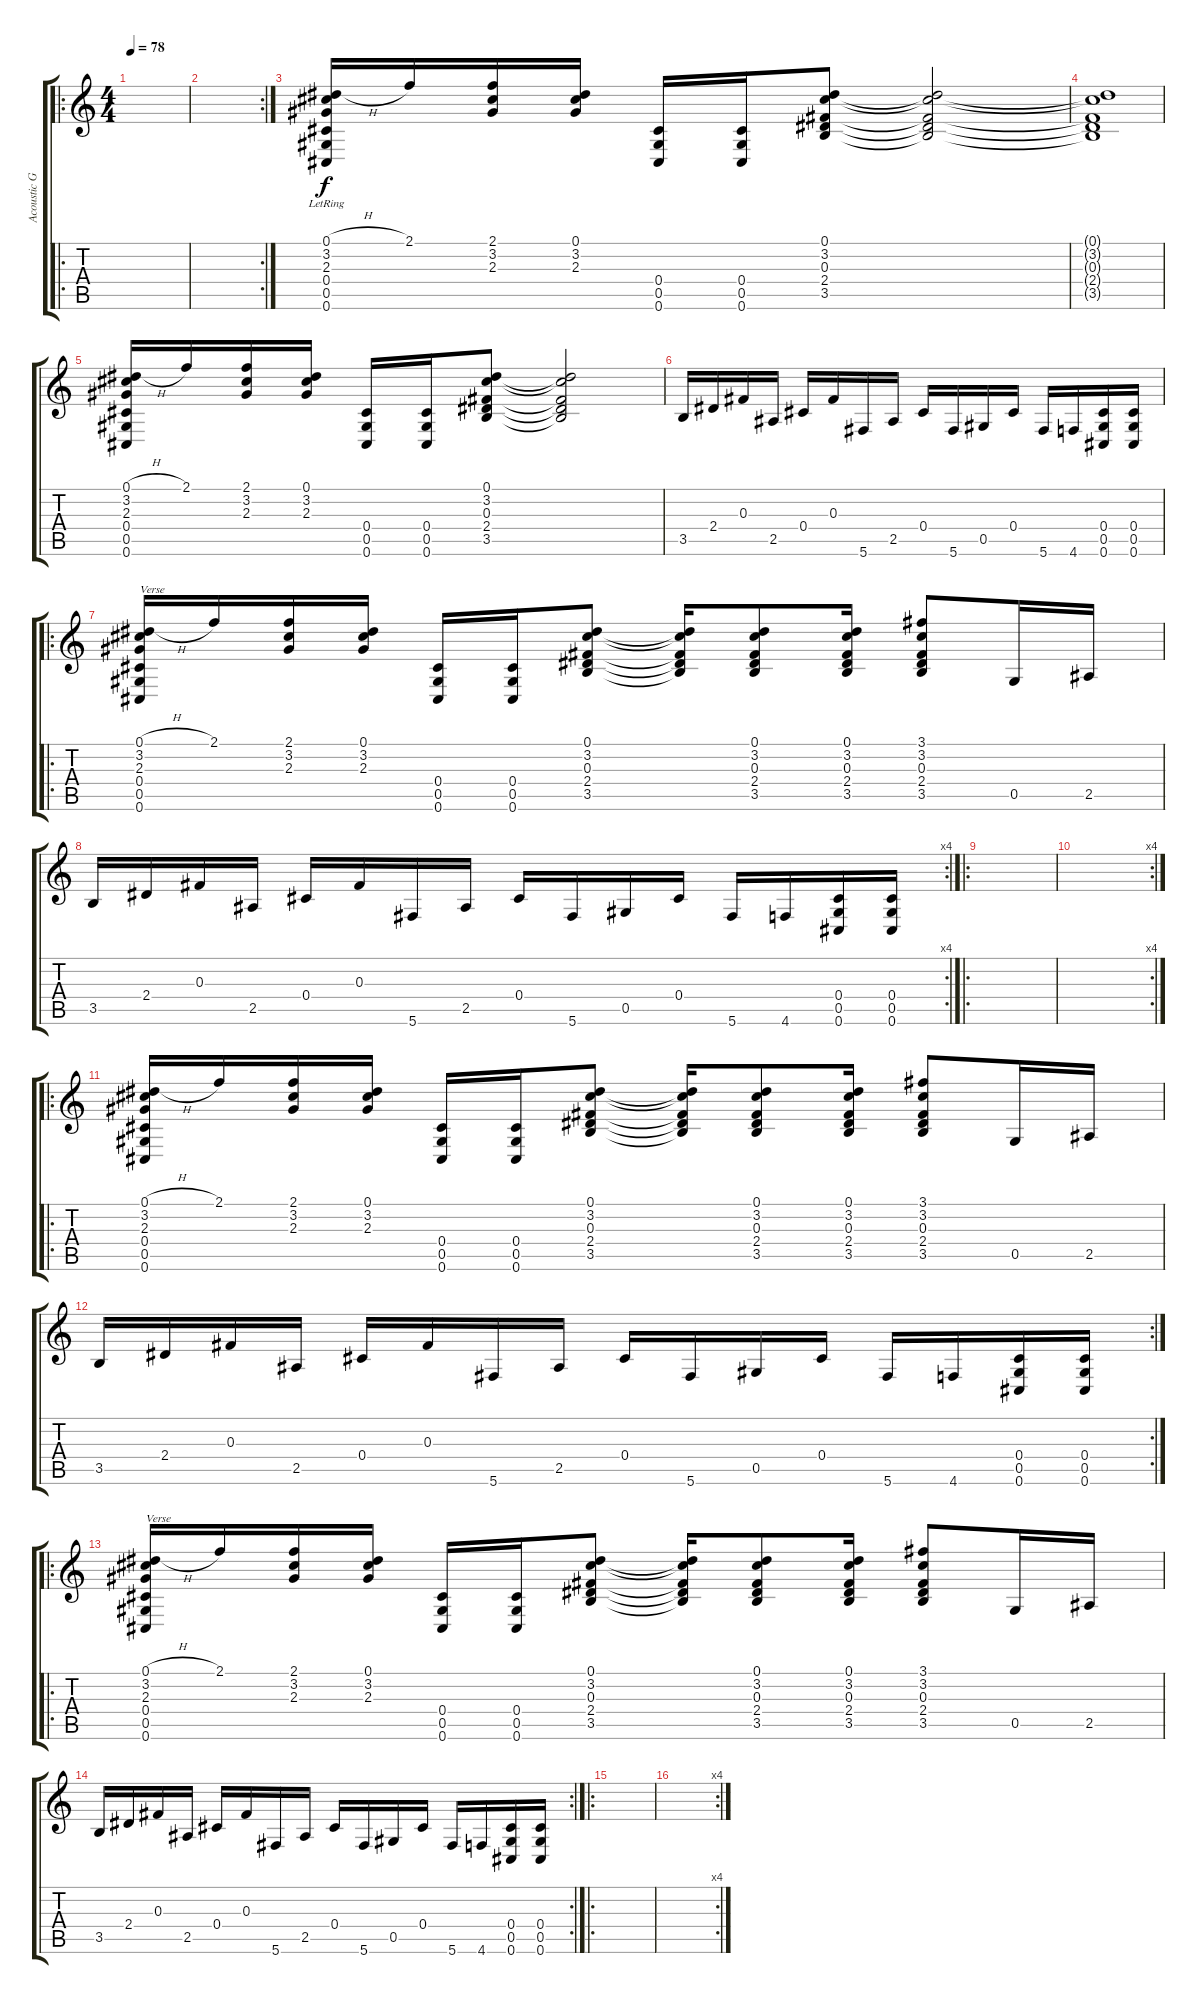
\track ("Acoustic Guitar 2" "Acoustic G") {instrument acousticguitarsteel}
\staff {score tabs}
\tuning (Eb4 Bb3 Gb3 Db3 Ab2 Db2) {hide}
\ro
\ts (4 4)
\tempo 78
\clef g2
\ks c
|
\rc 2
|
(0.1{h} 3.2{lr} 2.3{lr} 0.4{lr} 0.5{lr} 0.6{lr}).16 2.1.16 (2.1 3.2 2.3).16 (0.1 3.2 2.3).16 (0.4 0.5 0.6).16 (0.4 0.5 0.6).16 (0.1 3.2 0.3 2.4 3.5).8 (0.1{t} 3.2{t} 0.3{t} 2.4{t} 3.5{t}).2 |
(0.1{t} 3.2{t} 0.3{t} 2.4{t} 3.5{t}).1 |
(0.1{h} 3.2 2.3 0.4 0.5 0.6).16 2.1.16 (2.1 3.2 2.3).16 (0.1 3.2 2.3).16 (0.4 0.5 0.6).16 (0.4 0.5 0.6).16 (0.1 3.2 0.3 2.4 3.5).8 (0.1{t} 3.2{t} 0.3{t} 2.4{t} 3.5{t}).2 |
3.5.16 2.4.16 0.3.16 2.5.16 0.4.16 0.3.16 5.6.16 2.5.16 0.4.16 5.6.16 0.5.16 0.4.16 5.6.16 4.6.16 (0.4 0.5 0.6).16 (0.4 0.5 0.6).16 |
\ro
(0.1{h} 3.2 2.3 0.4 0.5 0.6).16{txt "Verse"} 2.1.16 (2.1 3.2 2.3).16 (0.1 3.2 2.3).16 (0.4 0.5 0.6).16 (0.4 0.5 0.6).16 (0.1 3.2 0.3 2.4 3.5).8 (0.1{t} 3.2{t} 0.3{t} 2.4{t} 3.5{t}).16 (0.1 3.2 0.3 2.4 3.5).8 (0.1 3.2 0.3 2.4 3.5).16 (3.1 3.2 0.3 2.4 3.5).8 0.5.16 2.5.16 |
\rc 4
3.5.16 2.4.16 0.3.16 2.5.16 0.4.16 0.3.16 5.6.16 2.5.16 0.4.16 5.6.16 0.5.16 0.4.16 5.6.16 4.6.16 (0.4 0.5 0.6).16 (0.4 0.5 0.6).16 |
\ro
|
\rc 4
|
\ro
(0.1{h} 3.2 2.3 0.4 0.5 0.6).16 2.1.16 (2.1 3.2 2.3).16 (0.1 3.2 2.3).16 (0.4 0.5 0.6).16 (0.4 0.5 0.6).16 (0.1 3.2 0.3 2.4 3.5).8 (0.1{t} 3.2{t} 0.3{t} 2.4{t} 3.5{t}).16 (0.1 3.2 0.3 2.4 3.5).8 (0.1 3.2 0.3 2.4 3.5).16 (3.1 3.2 0.3 2.4 3.5).8 0.5.16 2.5.16 |
\rc 2
3.5.16 2.4.16 0.3.16 2.5.16 0.4.16 0.3.16 5.6.16 2.5.16 0.4.16 5.6.16 0.5.16 0.4.16 5.6.16 4.6.16 (0.4 0.5 0.6).16 (0.4 0.5 0.6).16 |
\ro
(0.1{h} 3.2 2.3 0.4 0.5 0.6).16{txt "Verse"} 2.1.16 (2.1 3.2 2.3).16 (0.1 3.2 2.3).16 (0.4 0.5 0.6).16 (0.4 0.5 0.6).16 (0.1 3.2 0.3 2.4 3.5).8 (0.1{t} 3.2{t} 0.3{t} 2.4{t} 3.5{t}).16 (0.1 3.2 0.3 2.4 3.5).8 (0.1 3.2 0.3 2.4 3.5).16 (3.1 3.2 0.3 2.4 3.5).8 0.5.16 2.5.16 |
\rc 2
3.5.16 2.4.16 0.3.16 2.5.16 0.4.16 0.3.16 5.6.16 2.5.16 0.4.16 5.6.16 0.5.16 0.4.16 5.6.16 4.6.16 (0.4 0.5 0.6).16 (0.4 0.5 0.6).16 |
\ro
|
\rc 4
